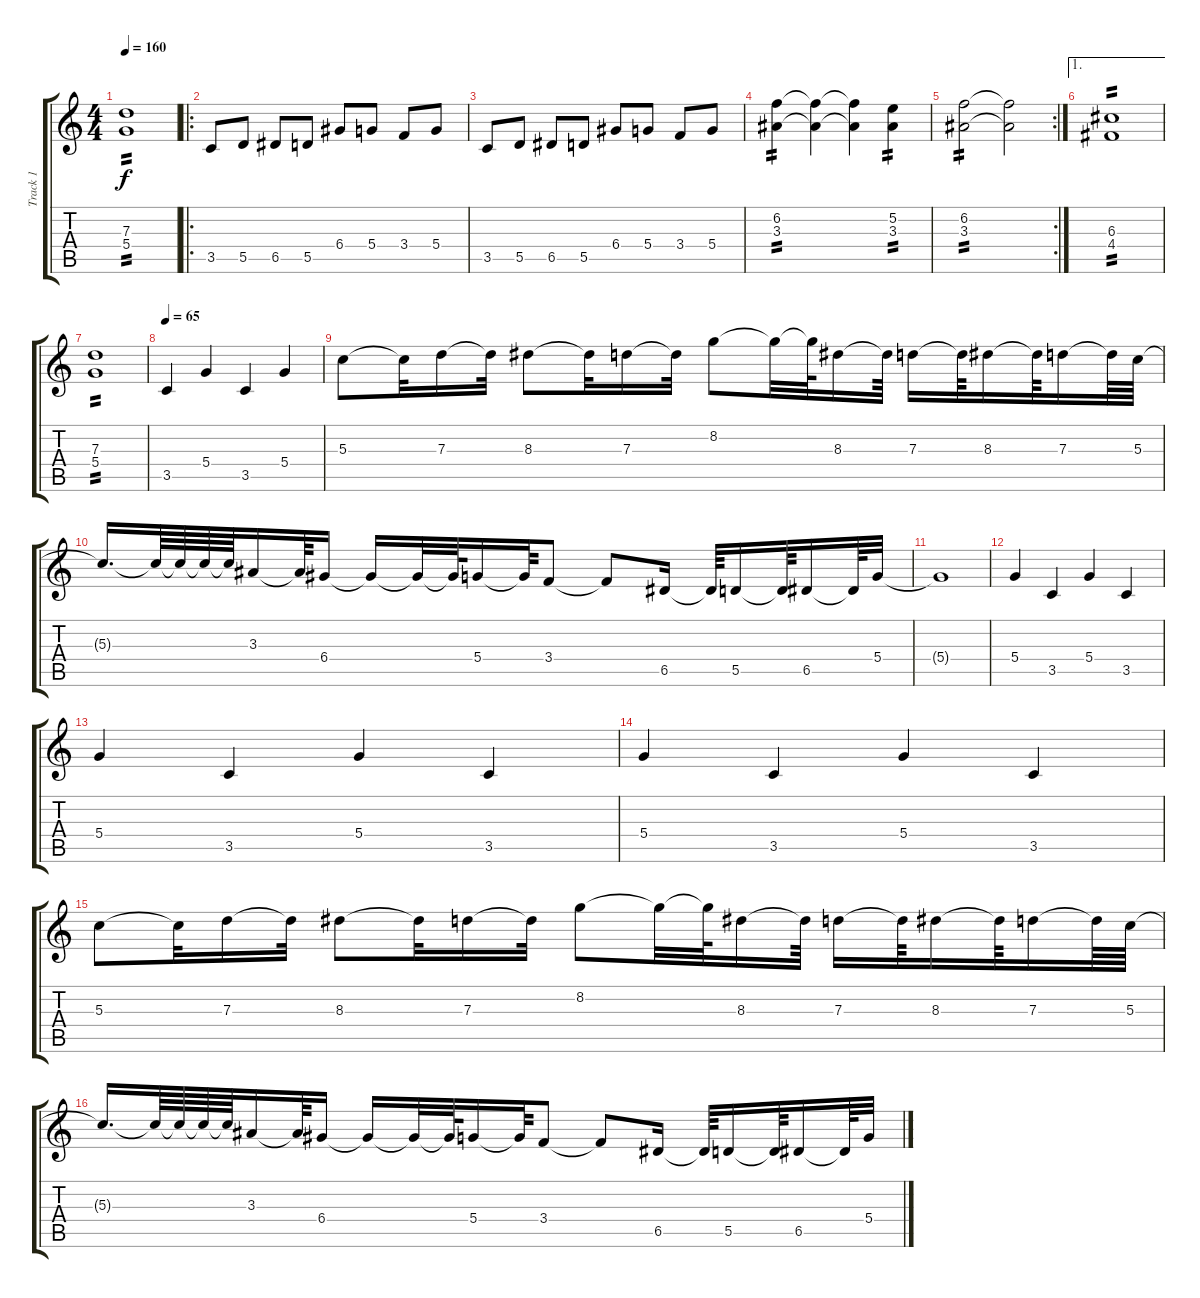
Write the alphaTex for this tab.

\track ("Track 1" "Track 1") {instrument distortionguitar}
\staff {score tabs}
\tuning (E4 B3 G3 D3 A2 E2) {hide}
\ts (4 4)
\tempo 160
\clef g2
\ks c
(7.3 5.4).1{tp 2 dy f} |
\ro
3.5.8 5.5.8 6.5.8 5.5.8 6.4.8 5.4.8 3.4.8 5.4.8 |
3.5.8 5.5.8 6.5.8 5.5.8 6.4.8 5.4.8 3.4.8 5.4.8 |
(6.2 3.3).4{tp 2} (6.2{t} 3.3{t}).4 (6.2{t} 3.3{t}).4 (5.2 3.3).4{tp 2} |
\rc 2
(6.2 3.3).2{tp 2} (6.2{t} 3.3{t}).2 |
\ae 1
(6.3 4.4).1{tp 2} |
(7.3 5.4).1{tp 2} |
\tempo 65
3.5.4 5.4.4 3.5.4 5.4.4 |
5.3.8 5.3{t}.32 7.3.16 7.3{t}.32 8.3.8 8.3{t}.32 7.3.16 7.3{t}.32 8.2.8 8.2{t}.32 8.2{t}.64 8.3.16 8.3{t}.64 7.3.16 7.3{t}.64 8.3.16 8.3{t}.64 7.3.16 7.3{t}.64 5.3.64 |
5.3{t}.16{d} 5.3{t}.64 5.3{t}.64 5.3{t}.64 5.3{t}.64 3.3.16 3.3{t}.64 6.4.16 6.4{t}.16 6.4{t}.32 6.4{t}.64 5.4.16 5.4{t}.64 3.4.8 3.4{t}.8 6.5.16 6.5{t}.64 5.5.16 5.5{t}.64 6.5.16 6.5{t}.64 5.4.32 |
5.4{t}.1 |
5.4.4 3.5.4 5.4.4 3.5.4 |
5.4.4 3.5.4 5.4.4 3.5.4 |
5.4.4 3.5.4 5.4.4 3.5.4 |
5.3.8 5.3{t}.32 7.3.16 7.3{t}.32 8.3.8 8.3{t}.32 7.3.16 7.3{t}.32 8.2.8 8.2{t}.32 8.2{t}.64 8.3.16 8.3{t}.64 7.3.16 7.3{t}.64 8.3.16 8.3{t}.64 7.3.16 7.3{t}.64 5.3.64 |
5.3{t}.16{d} 5.3{t}.64 5.3{t}.64 5.3{t}.64 5.3{t}.64 3.3.16 3.3{t}.64 6.4.16 6.4{t}.16 6.4{t}.32 6.4{t}.64 5.4.16 5.4{t}.64 3.4.8 3.4{t}.8 6.5.16 6.5{t}.64 5.5.16 5.5{t}.64 6.5.16 6.5{t}.64 5.4.32
